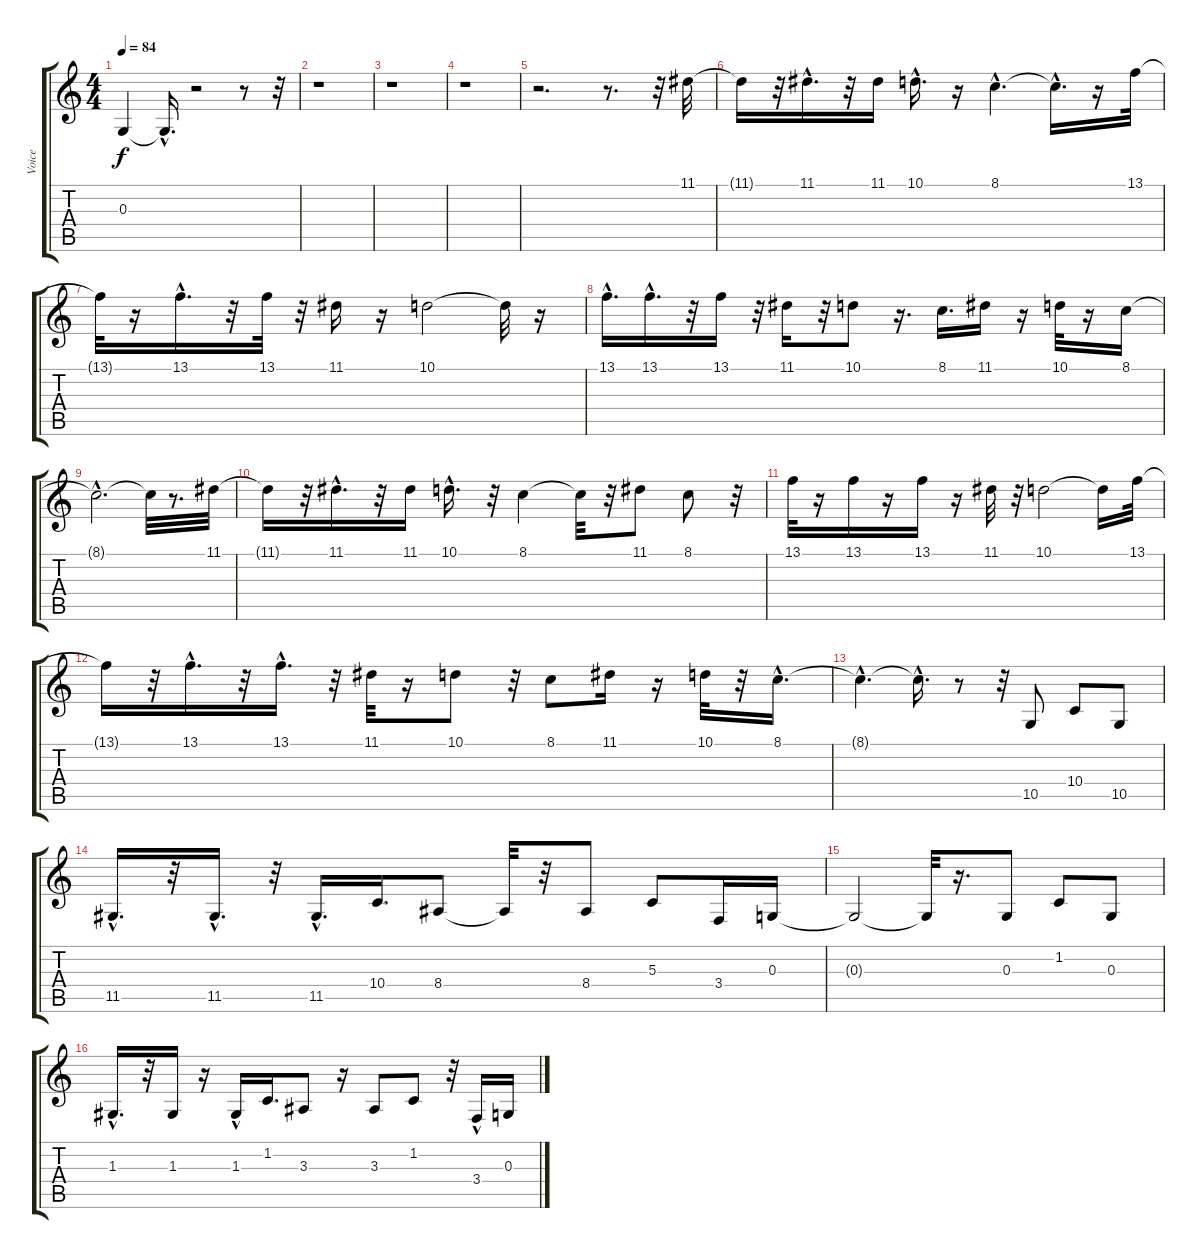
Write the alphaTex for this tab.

\track ("Voice" "Voice") {instrument acousticgrandpiano}
\staff {score tabs}
\tuning (E4 B3 G3 D3 A2 E2) {hide}
\ts (4 4)
\tempo 84
\clef g2
\ks c
0.3{t}.4{dy f} 0.3{hac t}.16{d} r.2 r.8 r.32 |
r.1 |
r.1 |
r.1 |
r.2{d} r.8{d} r.32 11.1.32 |
11.1{t}.16 r.32 11.1{hac}.16{d} r.32 11.1.16 10.1{hac}.16{d} r.16 8.1{hac}.4{d} 8.1{hac t}.16{d} r.16 13.1.32 |
13.1{t}.32 r.16 13.1{hac}.16{d} r.32 13.1.32 r.32 11.1.16 r.16 10.1.2 10.1{t}.32 r.16 |
13.1{hac}.16{d} 13.1{hac}.16{d} r.32 13.1.16 r.32 11.1.16 r.32 10.1.8 r.16{d} 8.1.16{d} 11.1.16 r.16 10.1.32 r.16 8.1.16 |
8.1{hac t}.2{d} 8.1{t}.32 r.8{d} 11.1.32 |
11.1{t}.16 r.32 11.1{hac}.16{d} r.32 11.1.16 10.1{hac}.16{d} r.32 8.1.4 8.1{t}.32 r.32 11.1.8 8.1.8 r.32 |
13.1.32 r.16 13.1.16 r.16 13.1.16 r.16 11.1.32 r.32 10.1.2 10.1{t}.16 13.1.32 |
13.1{t}.16 r.32 13.1{hac}.16{d} r.32 13.1{hac}.16{d} r.32 11.1.32 r.16 10.1.8 r.32 8.1.8 11.1.16 r.16 10.1.32 r.32 8.1{hac}.16{d} |
8.1{hac t}.4{d} 8.1{hac t}.16{d} r.8 r.32 10.5.8 10.4.8 10.5.8 |
11.5{hac}.16{d} r.32 11.5{hac}.16{d} r.32 11.5{hac}.16{d} 10.4.16{d} 8.4.8 8.4{t}.32 r.32 8.4.8 5.3.8 3.4.16 0.3.16 |
0.3{t}.2 0.3{t}.32 r.16{d} 0.3.8 1.2.8 0.3.8 |
1.3{hac}.16{d} r.32 1.3.16 r.16 1.3{hac}.16 1.2.16{d} 3.3.8 r.16 3.3.8 1.2.8 r.32 3.4{hac}.16 0.3.16
